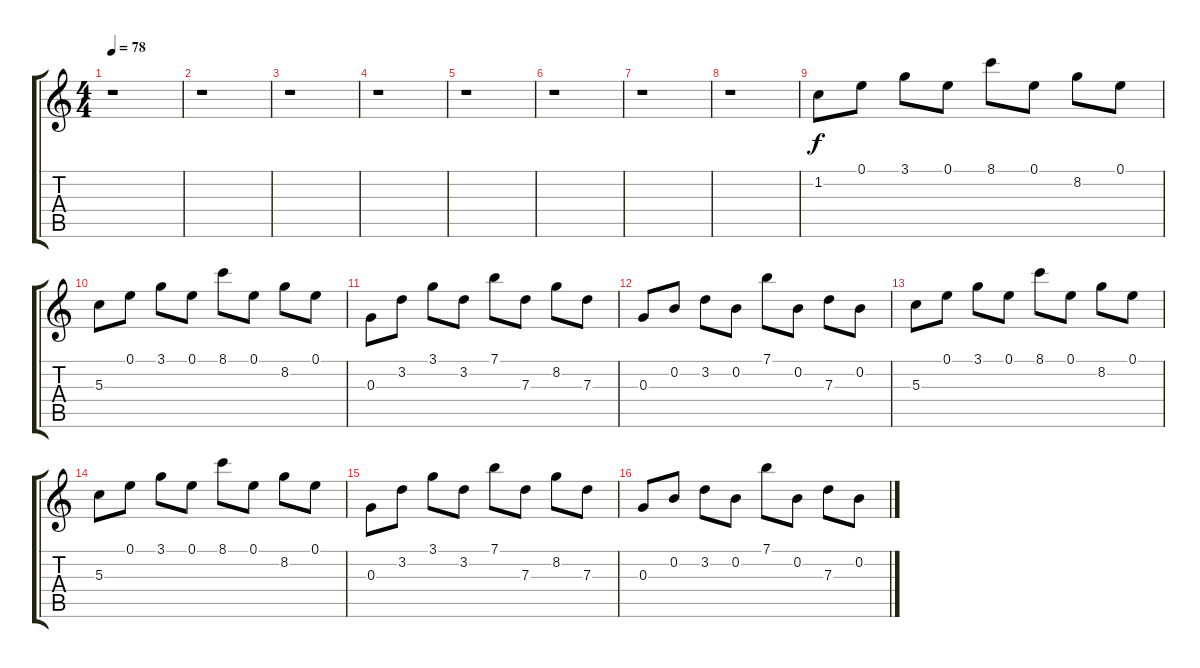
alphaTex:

\track "" {instrument electricguitarclean}
\staff {score tabs}
\tuning (E4 B3 G3 D3 A2 E2) {hide}
\ts (4 4)
\tempo 78
\clef g2
\ks c
r.1{dy f} |
r.1 |
r.1 |
r.1 |
r.1 |
r.1 |
r.1 |
r.1 |
1.2.8 0.1.8 3.1.8 0.1.8 8.1.8 0.1.8 8.2.8 0.1.8 |
5.3.8 0.1.8 3.1.8 0.1.8 8.1.8 0.1.8 8.2.8 0.1.8 |
0.3.8 3.2.8 3.1.8 3.2.8 7.1.8 7.3.8 8.2.8 7.3.8 |
0.3.8 0.2.8 3.2.8 0.2.8 7.1.8 0.2.8 7.3.8 0.2.8 |
5.3.8 0.1.8 3.1.8 0.1.8 8.1.8 0.1.8 8.2.8 0.1.8 |
5.3.8 0.1.8 3.1.8 0.1.8 8.1.8 0.1.8 8.2.8 0.1.8 |
0.3.8 3.2.8 3.1.8 3.2.8 7.1.8 7.3.8 8.2.8 7.3.8 |
0.3.8 0.2.8 3.2.8 0.2.8 7.1.8 0.2.8 7.3.8 0.2.8
